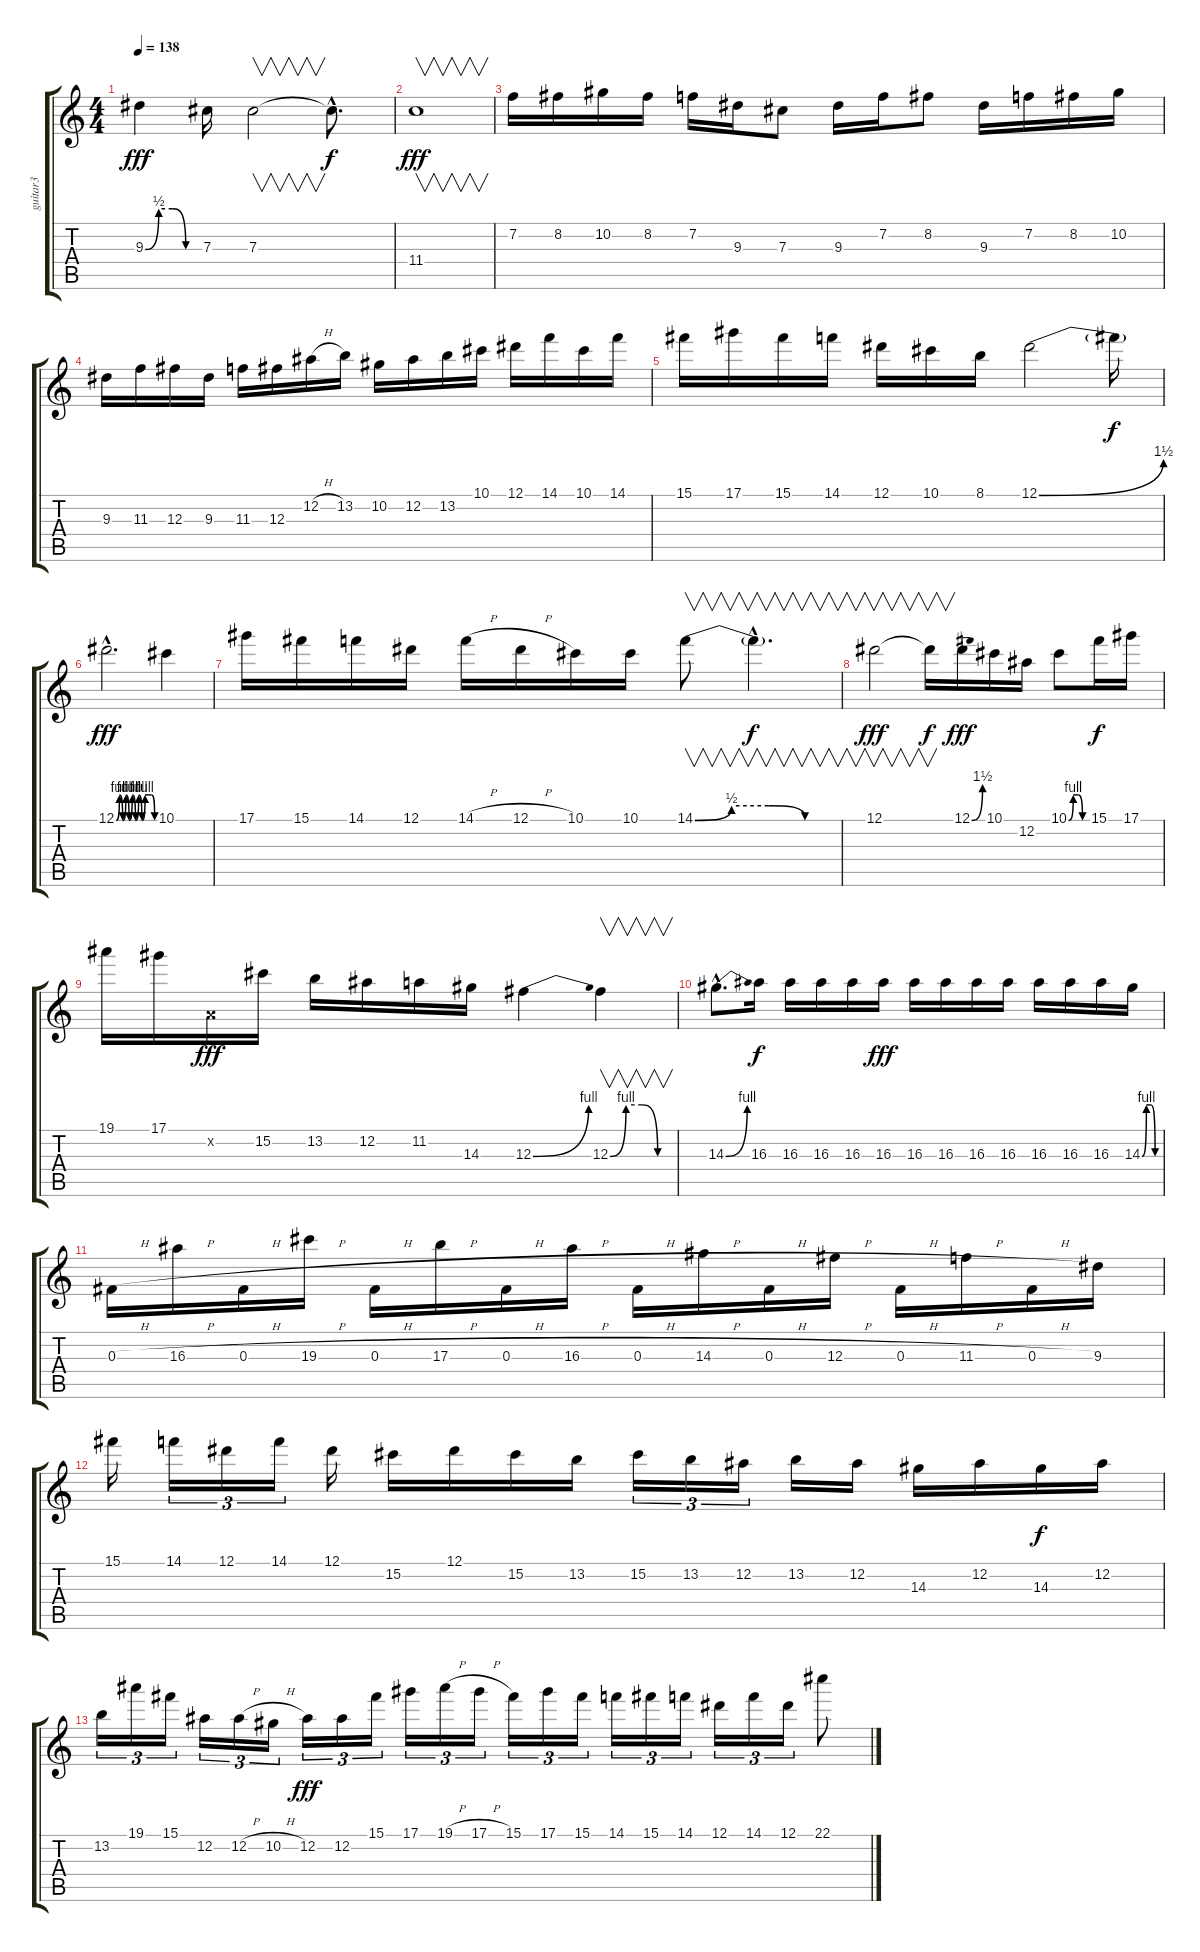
\track ("guitar3" "guitar3") {instrument distortionguitar}
\staff {score tabs}
\tuning (Eb4 Bb3 Gb3 Db3 Ab2 Eb2) {hide}
\ts (4 4)
\tempo 138
\clef g2
\ks c
9.3{be (custom 0 0 15 2 30 2 45 0 60 0)}.4{dy fff} 7.3.16 7.3.2{v} 7.3{hac t}.8{d dy f} |
11.4.1{v dy fff} |
7.2.16 8.2.16 10.2.16 8.2.16 7.2.16 9.3.16 7.3.8 9.3.16 7.2.16 8.2.8 9.3.16 7.2.16 8.2.16 10.2.16 |
9.3.16 11.3.16 12.3.16 9.3.16 11.3.16 12.3.16 12.2{h}.16 13.2.16 10.2.16 12.2.16 13.2.16 10.1.16 12.1.16 14.1.16 10.1.16 14.1.16 |
15.1.16 17.1.16 15.1.16 14.1.16 12.1.16 10.1.16 8.1.16 12.1{be (bend 0 0 60 6)}.2 12.1{t}.16{dy f} |
12.1{be (custom 0 0 5 4 10 0 15 4 20 0 25 4 30 0 35 4 40 0 45 4 50 4 55 4 60 0) hac}.2{d dy fff} 10.1.4 |
17.1.16 15.1.16 14.1.16 12.1.16 14.1{h}.16 12.1{h}.16 10.1.16 10.1.16 14.1{be (custom 0 0 15 2 30 2 45 0 60 0)}.8{v} 14.1{hac t}.4{v d dy f} |
12.1.2{v dy fff} 12.1{t}.16{v dy f} 12.1{be (bend 0 0 60 6)}.16{dy fff} 10.1.16 12.2.16 10.1{be (custom 0 0 15 4 30 4 45 0 60 0)}.8 15.1.16{dy f} 17.1.16 |
19.1.16 17.1.16 -1.2{x}.16{dy fff} 15.2.16 13.2.16 12.2.16 11.2.16 14.3.16 12.3{be (bend 0 0 60 4)}.4 12.3{be (custom 0 0 15 4 30 4 45 0 60 0)}.4{v} |
14.3{be (bend 0 0 60 4) hac}.8{d} 16.3.16{dy f} 16.3.16 16.3.16 16.3.16 16.3.16{dy fff} 16.3.16 16.3.16 16.3.16 16.3.16 16.3.16 16.3.16 16.3.16 14.3{be (custom 0 0 15 4 30 4 45 0 60 0)}.16 |
0.3{h}.16 16.3{h}.16 0.3{h}.16 19.3{h}.16 0.3{h}.16 17.3{h}.16 0.3{h}.16 16.3{h}.16 0.3{h}.16 14.3{h}.16 0.3{h}.16 12.3{h}.16 0.3{h}.16 11.3{h}.16 0.3{h}.16 9.3.16 |
15.1.16 14.1.16{tu (3 2)} 12.1.16{tu (3 2)} 14.1.16{tu (3 2)} 12.1.16 15.2.16 12.1.16 15.2.16 13.2.16 15.2.16{tu (3 2)} 13.2.16{tu (3 2)} 12.2.16{tu (3 2)} 13.2.16 12.2.16 14.3.16 12.2.16 14.3.16{dy f} 12.2.16 |
13.2.16{tu (3 2)} 19.1.16{tu (3 2)} 15.1.16{tu (3 2)} 12.2.16{tu (3 2)} 12.2{h}.16{tu (3 2)} 10.2{h}.16{tu (3 2)} 12.2.16{tu (3 2) dy fff} 12.2.16{tu (3 2)} 15.1.16{tu (3 2)} 17.1.16{tu (3 2)} 19.1{h}.16{tu (3 2)} 17.1{h}.16{tu (3 2)} 15.1.16{tu (3 2)} 17.1.16{tu (3 2)} 15.1.16{tu (3 2)} 14.1.16{tu (3 2)} 15.1.16{tu (3 2)} 14.1.16{tu (3 2)} 12.1.16{tu (3 2)} 14.1.16{tu (3 2)} 12.1.16{tu (3 2)} 22.1.8
